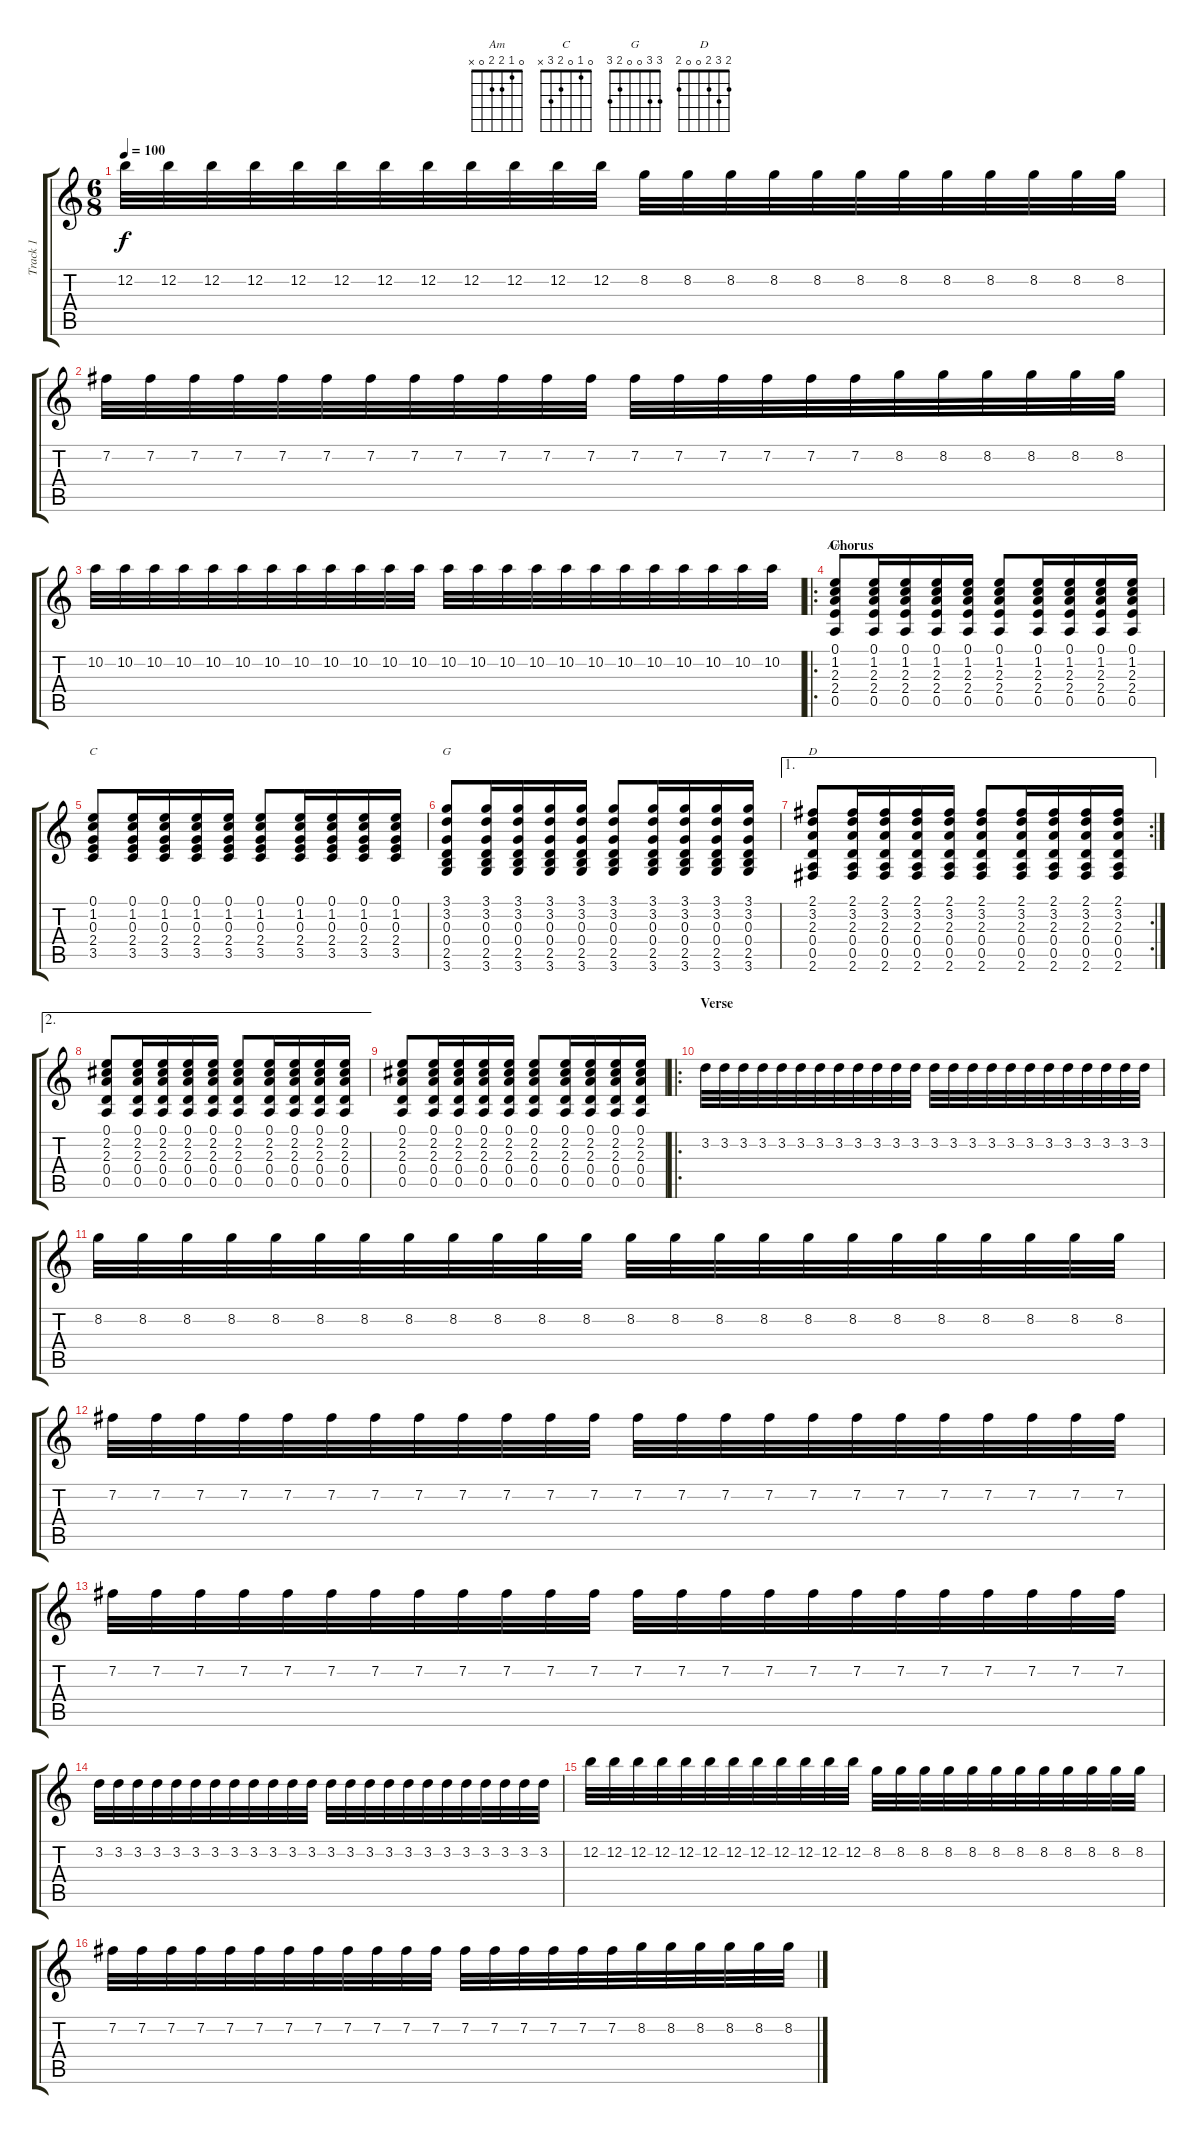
\track ("Track 1" "Track 1") {instrument acousticguitarsteel}
\staff {score tabs}
\tuning (E4 B3 G3 D3 A2 E2) {hide}
\chord ("Am" 0 1 2 2 0 x)
\chord ("C" 0 1 0 2 3 x)
\chord ("G" 3 3 0 0 2 3)
\chord ("D" 2 3 2 0 0 2)
\ts (6 8)
\tempo 100
\clef g2
\ks c
12.2.32{dy f} 12.2.32 12.2.32 12.2.32 12.2.32 12.2.32 12.2.32 12.2.32 12.2.32 12.2.32 12.2.32 12.2.32 8.2.32 8.2.32 8.2.32 8.2.32 8.2.32 8.2.32 8.2.32 8.2.32 8.2.32 8.2.32 8.2.32 8.2.32 |
7.2.32 7.2.32 7.2.32 7.2.32 7.2.32 7.2.32 7.2.32 7.2.32 7.2.32 7.2.32 7.2.32 7.2.32 7.2.32 7.2.32 7.2.32 7.2.32 7.2.32 7.2.32 8.2.32 8.2.32 8.2.32 8.2.32 8.2.32 8.2.32 |
10.2.32 10.2.32 10.2.32 10.2.32 10.2.32 10.2.32 10.2.32 10.2.32 10.2.32 10.2.32 10.2.32 10.2.32 10.2.32 10.2.32 10.2.32 10.2.32 10.2.32 10.2.32 10.2.32 10.2.32 10.2.32 10.2.32 10.2.32 10.2.32 |
\ro
\section ("" "Chorus")
(0.1 1.2 2.3 2.4 0.5).8{ch "Am"} (0.1 1.2 2.3 2.4 0.5).16 (0.1 1.2 2.3 2.4 0.5).16 (0.1 1.2 2.3 2.4 0.5).16 (0.1 1.2 2.3 2.4 0.5).16 (0.1 1.2 2.3 2.4 0.5).8 (0.1 1.2 2.3 2.4 0.5).16 (0.1 1.2 2.3 2.4 0.5).16 (0.1 1.2 2.3 2.4 0.5).16 (0.1 1.2 2.3 2.4 0.5).16 |
(0.1 1.2 0.3 2.4 3.5).8{ch "C"} (0.1 1.2 0.3 2.4 3.5).16 (0.1 1.2 0.3 2.4 3.5).16 (0.1 1.2 0.3 2.4 3.5).16 (0.1 1.2 0.3 2.4 3.5).16 (0.1 1.2 0.3 2.4 3.5).8 (0.1 1.2 0.3 2.4 3.5).16 (0.1 1.2 0.3 2.4 3.5).16 (0.1 1.2 0.3 2.4 3.5).16 (0.1 1.2 0.3 2.4 3.5).16 |
(3.1 3.2 0.3 0.4 2.5 3.6).8{ch "G"} (3.1 3.2 0.3 0.4 2.5 3.6).16 (3.1 3.2 0.3 0.4 2.5 3.6).16 (3.1 3.2 0.3 0.4 2.5 3.6).16 (3.1 3.2 0.3 0.4 2.5 3.6).16 (3.1 3.2 0.3 0.4 2.5 3.6).8 (3.1 3.2 0.3 0.4 2.5 3.6).16 (3.1 3.2 0.3 0.4 2.5 3.6).16 (3.1 3.2 0.3 0.4 2.5 3.6).16 (3.1 3.2 0.3 0.4 2.5 3.6).16 |
\ae 1
\rc 2
(2.1 3.2 2.3 0.4 0.5 2.6).8{ch "D"} (2.1 3.2 2.3 0.4 0.5 2.6).16 (2.1 3.2 2.3 0.4 0.5 2.6).16 (2.1 3.2 2.3 0.4 0.5 2.6).16 (2.1 3.2 2.3 0.4 0.5 2.6).16 (2.1 3.2 2.3 0.4 0.5 2.6).8 (2.1 3.2 2.3 0.4 0.5 2.6).16 (2.1 3.2 2.3 0.4 0.5 2.6).16 (2.1 3.2 2.3 0.4 0.5 2.6).16 (2.1 3.2 2.3 0.4 0.5 2.6).16 |
\ae 2
(0.1 2.2 2.3 0.4 0.5).8 (0.1 2.2 2.3 0.4 0.5).16 (0.1 2.2 2.3 0.4 0.5).16 (0.1 2.2 2.3 0.4 0.5).16 (0.1 2.2 2.3 0.4 0.5).16 (0.1 2.2 2.3 0.4 0.5).8 (0.1 2.2 2.3 0.4 0.5).16 (0.1 2.2 2.3 0.4 0.5).16 (0.1 2.2 2.3 0.4 0.5).16 (0.1 2.2 2.3 0.4 0.5).16 |
(0.1 2.2 2.3 0.4 0.5).8 (0.1 2.2 2.3 0.4 0.5).16 (0.1 2.2 2.3 0.4 0.5).16 (0.1 2.2 2.3 0.4 0.5).16 (0.1 2.2 2.3 0.4 0.5).16 (0.1 2.2 2.3 0.4 0.5).8 (0.1 2.2 2.3 0.4 0.5).16 (0.1 2.2 2.3 0.4 0.5).16 (0.1 2.2 2.3 0.4 0.5).16 (0.1 2.2 2.3 0.4 0.5).16 |
\ro
\section ("" "Verse")
3.2.32 3.2.32 3.2.32 3.2.32 3.2.32 3.2.32 3.2.32 3.2.32 3.2.32 3.2.32 3.2.32 3.2.32 3.2.32 3.2.32 3.2.32 3.2.32 3.2.32 3.2.32 3.2.32 3.2.32 3.2.32 3.2.32 3.2.32 3.2.32 |
8.2.32 8.2.32 8.2.32 8.2.32 8.2.32 8.2.32 8.2.32 8.2.32 8.2.32 8.2.32 8.2.32 8.2.32 8.2.32 8.2.32 8.2.32 8.2.32 8.2.32 8.2.32 8.2.32 8.2.32 8.2.32 8.2.32 8.2.32 8.2.32 |
7.2.32 7.2.32 7.2.32 7.2.32 7.2.32 7.2.32 7.2.32 7.2.32 7.2.32 7.2.32 7.2.32 7.2.32 7.2.32 7.2.32 7.2.32 7.2.32 7.2.32 7.2.32 7.2.32 7.2.32 7.2.32 7.2.32 7.2.32 7.2.32 |
7.2.32 7.2.32 7.2.32 7.2.32 7.2.32 7.2.32 7.2.32 7.2.32 7.2.32 7.2.32 7.2.32 7.2.32 7.2.32 7.2.32 7.2.32 7.2.32 7.2.32 7.2.32 7.2.32 7.2.32 7.2.32 7.2.32 7.2.32 7.2.32 |
3.2.32 3.2.32 3.2.32 3.2.32 3.2.32 3.2.32 3.2.32 3.2.32 3.2.32 3.2.32 3.2.32 3.2.32 3.2.32 3.2.32 3.2.32 3.2.32 3.2.32 3.2.32 3.2.32 3.2.32 3.2.32 3.2.32 3.2.32 3.2.32 |
12.2.32 12.2.32 12.2.32 12.2.32 12.2.32 12.2.32 12.2.32 12.2.32 12.2.32 12.2.32 12.2.32 12.2.32 8.2.32 8.2.32 8.2.32 8.2.32 8.2.32 8.2.32 8.2.32 8.2.32 8.2.32 8.2.32 8.2.32 8.2.32 |
7.2.32 7.2.32 7.2.32 7.2.32 7.2.32 7.2.32 7.2.32 7.2.32 7.2.32 7.2.32 7.2.32 7.2.32 7.2.32 7.2.32 7.2.32 7.2.32 7.2.32 7.2.32 8.2.32 8.2.32 8.2.32 8.2.32 8.2.32 8.2.32
